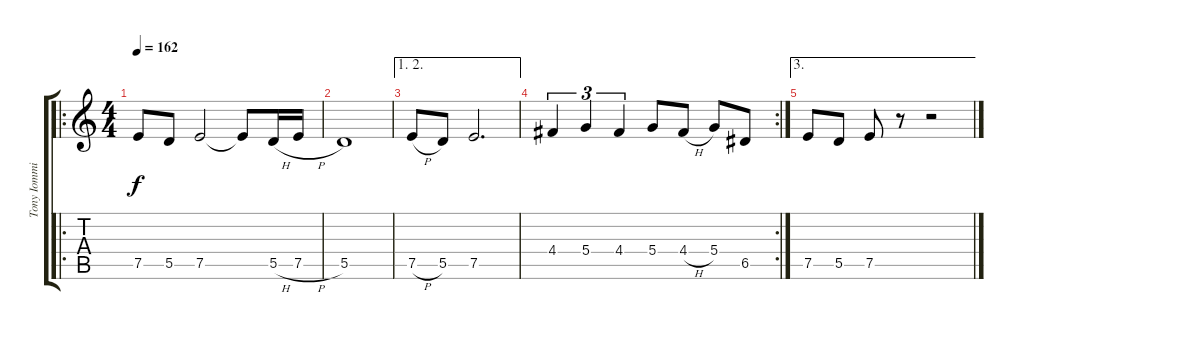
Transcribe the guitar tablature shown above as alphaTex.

\track ("Tony Iommi Solo Dubs" "Tony Iommi") {instrument overdrivenguitar}
\staff {score tabs}
\tuning (E4 B3 G3 D3 A2 E2) {hide}
\ro
\ts (4 4)
\tempo 162
\clef g2
\ks c
7.5.8{dy f} 5.5.8 7.5.2 7.5{t}.8 5.5{h}.16 7.5{h}.16 |
5.5.1 |
\ae (1 2)
7.5{h}.8 5.5.8 7.5.2{d} |
\rc 2
4.4.4{tu (3 2)} 5.4.4{tu (3 2)} 4.4.4{tu (3 2)} 5.4.8 4.4{h}.8 5.4.8 6.5.8 |
\ae 3
7.5.8 5.5.8 7.5.8 r.8 r.2
